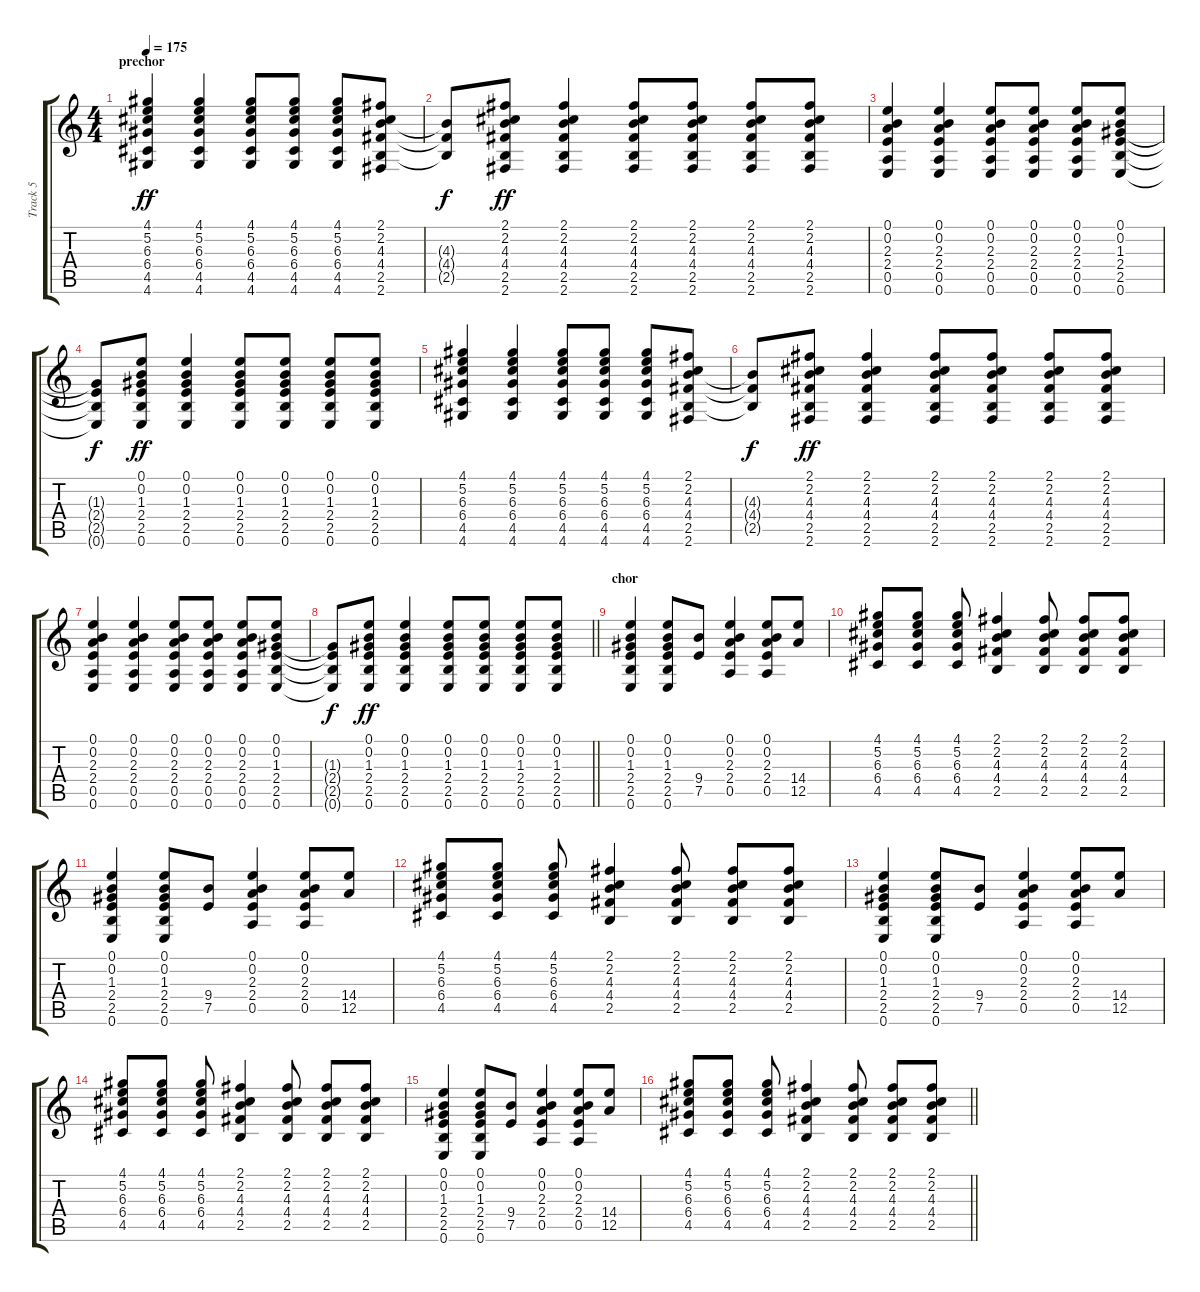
\track ("Track 5" "Track 5") {instrument distortionguitar}
\staff {score tabs}
\tuning (E4 B3 G3 D3 A2 E2) {hide}
\ts (4 4)
\section ("" "prechor")
\tempo 175
\clef g2
\ks c
(4.1 5.2 6.3 6.4 4.5 4.6).4{dy ff} (4.1 5.2 6.3 6.4 4.5 4.6).4 (4.1 5.2 6.3 6.4 4.5 4.6).8 (4.1 5.2 6.3 6.4 4.5 4.6).8 (4.1 5.2 6.3 6.4 4.5 4.6).8 (2.1 2.2 4.3 4.4 2.5 2.6).8 |
(4.3{t} 4.4{t} 2.5{t}).8{dy f} (2.1 2.2 4.3 4.4 2.5 2.6).8{dy ff} (2.1 2.2 4.3 4.4 2.5 2.6).4 (2.1 2.2 4.3 4.4 2.5 2.6).8 (2.1 2.2 4.3 4.4 2.5 2.6).8 (2.1 2.2 4.3 4.4 2.5 2.6).8 (2.1 2.2 4.3 4.4 2.5 2.6).8 |
(0.1 0.2 2.3 2.4 0.5 0.6).4 (0.1 0.2 2.3 2.4 0.5 0.6).4 (0.1 0.2 2.3 2.4 0.5 0.6).8 (0.1 0.2 2.3 2.4 0.5 0.6).8 (0.1 0.2 2.3 2.4 0.5 0.6).8 (0.1 0.2 1.3 2.4 2.5 0.6).8 |
(1.3{t} 2.4{t} 2.5{t} 0.6{t}).8{dy f} (0.1 0.2 1.3 2.4 2.5 0.6).8{dy ff} (0.1 0.2 1.3 2.4 2.5 0.6).4 (0.1 0.2 1.3 2.4 2.5 0.6).8 (0.1 0.2 1.3 2.4 2.5 0.6).8 (0.1 0.2 1.3 2.4 2.5 0.6).8 (0.1 0.2 1.3 2.4 2.5 0.6).8 |
(4.1 5.2 6.3 6.4 4.5 4.6).4 (4.1 5.2 6.3 6.4 4.5 4.6).4 (4.1 5.2 6.3 6.4 4.5 4.6).8 (4.1 5.2 6.3 6.4 4.5 4.6).8 (4.1 5.2 6.3 6.4 4.5 4.6).8 (2.1 2.2 4.3 4.4 2.5 2.6).8 |
(4.3{t} 4.4{t} 2.5{t}).8{dy f} (2.1 2.2 4.3 4.4 2.5 2.6).8{dy ff} (2.1 2.2 4.3 4.4 2.5 2.6).4 (2.1 2.2 4.3 4.4 2.5 2.6).8 (2.1 2.2 4.3 4.4 2.5 2.6).8 (2.1 2.2 4.3 4.4 2.5 2.6).8 (2.1 2.2 4.3 4.4 2.5 2.6).8 |
(0.1 0.2 2.3 2.4 0.5 0.6).4 (0.1 0.2 2.3 2.4 0.5 0.6).4 (0.1 0.2 2.3 2.4 0.5 0.6).8 (0.1 0.2 2.3 2.4 0.5 0.6).8 (0.1 0.2 2.3 2.4 0.5 0.6).8 (0.1 0.2 1.3 2.4 2.5 0.6).8 |
\barLineRight lightlight
(1.3{t} 2.4{t} 2.5{t} 0.6{t}).8{dy f} (0.1 0.2 1.3 2.4 2.5 0.6).8{dy ff} (0.1 0.2 1.3 2.4 2.5 0.6).4 (0.1 0.2 1.3 2.4 2.5 0.6).8 (0.1 0.2 1.3 2.4 2.5 0.6).8 (0.1 0.2 1.3 2.4 2.5 0.6).8 (0.1 0.2 1.3 2.4 2.5 0.6).8 |
\section ("" "chor")
(0.1 0.2 1.3 2.4 2.5 0.6).4 (0.1 0.2 1.3 2.4 2.5 0.6).8 (9.4 7.5).8 (0.1 0.2 2.3 2.4 0.5).4 (0.1 0.2 2.3 2.4 0.5).8 (14.4 12.5).8 |
(4.1 5.2 6.3 6.4 4.5).8 (4.1 5.2 6.3 6.4 4.5).8 (4.1 5.2 6.3 6.4 4.5).8 (2.1 2.2 4.3 4.4 2.5).4 (2.1 2.2 4.3 4.4 2.5).8 (2.1 2.2 4.3 4.4 2.5).8 (2.1 2.2 4.3 4.4 2.5).8 |
(0.1 0.2 1.3 2.4 2.5 0.6).4 (0.1 0.2 1.3 2.4 2.5 0.6).8 (9.4 7.5).8 (0.1 0.2 2.3 2.4 0.5).4 (0.1 0.2 2.3 2.4 0.5).8 (14.4 12.5).8 |
(4.1 5.2 6.3 6.4 4.5).8 (4.1 5.2 6.3 6.4 4.5).8 (4.1 5.2 6.3 6.4 4.5).8 (2.1 2.2 4.3 4.4 2.5).4 (2.1 2.2 4.3 4.4 2.5).8 (2.1 2.2 4.3 4.4 2.5).8 (2.1 2.2 4.3 4.4 2.5).8 |
(0.1 0.2 1.3 2.4 2.5 0.6).4 (0.1 0.2 1.3 2.4 2.5 0.6).8 (9.4 7.5).8 (0.1 0.2 2.3 2.4 0.5).4 (0.1 0.2 2.3 2.4 0.5).8 (14.4 12.5).8 |
(4.1 5.2 6.3 6.4 4.5).8 (4.1 5.2 6.3 6.4 4.5).8 (4.1 5.2 6.3 6.4 4.5).8 (2.1 2.2 4.3 4.4 2.5).4 (2.1 2.2 4.3 4.4 2.5).8 (2.1 2.2 4.3 4.4 2.5).8 (2.1 2.2 4.3 4.4 2.5).8 |
(0.1 0.2 1.3 2.4 2.5 0.6).4 (0.1 0.2 1.3 2.4 2.5 0.6).8 (9.4 7.5).8 (0.1 0.2 2.3 2.4 0.5).4 (0.1 0.2 2.3 2.4 0.5).8 (14.4 12.5).8 |
\barLineRight lightlight
(4.1 5.2 6.3 6.4 4.5).8 (4.1 5.2 6.3 6.4 4.5).8 (4.1 5.2 6.3 6.4 4.5).8 (2.1 2.2 4.3 4.4 2.5).4 (2.1 2.2 4.3 4.4 2.5).8 (2.1 2.2 4.3 4.4 2.5).8 (2.1 2.2 4.3 4.4 2.5).8
